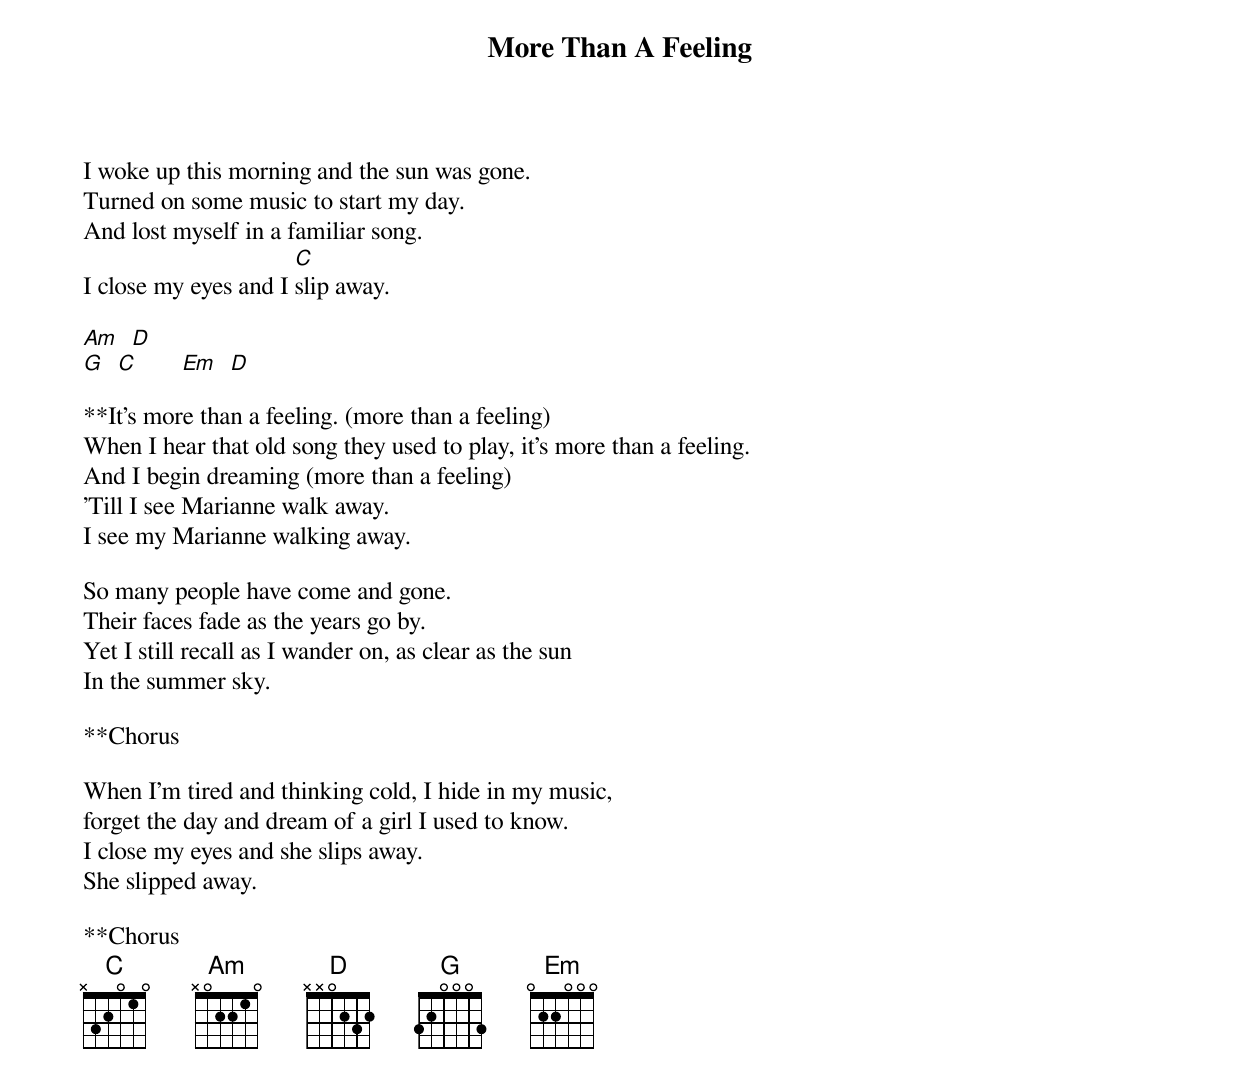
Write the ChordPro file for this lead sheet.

{title:More Than A Feeling}
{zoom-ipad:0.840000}

I woke up this morning and the sun was gone.
Turned on some music to start my day.
And lost myself in a familiar song.
I close my eyes and I [C]slip away.

[Am]  [D]
[G]  [C]       [Em]  [D]

**It's more than a feeling. (more than a feeling)
When I hear that old song they used to play, it's more than a feeling.
And I begin dreaming (more than a feeling)
'Till I see Marianne walk away.
I see my Marianne walking away.

So many people have come and gone.
Their faces fade as the years go by.
Yet I still recall as I wander on, as clear as the sun
In the summer sky.

**Chorus

When I'm tired and thinking cold, I hide in my music,
forget the day and dream of a girl I used to know.
I close my eyes and she slips away.
She slipped away.

**Chorus
